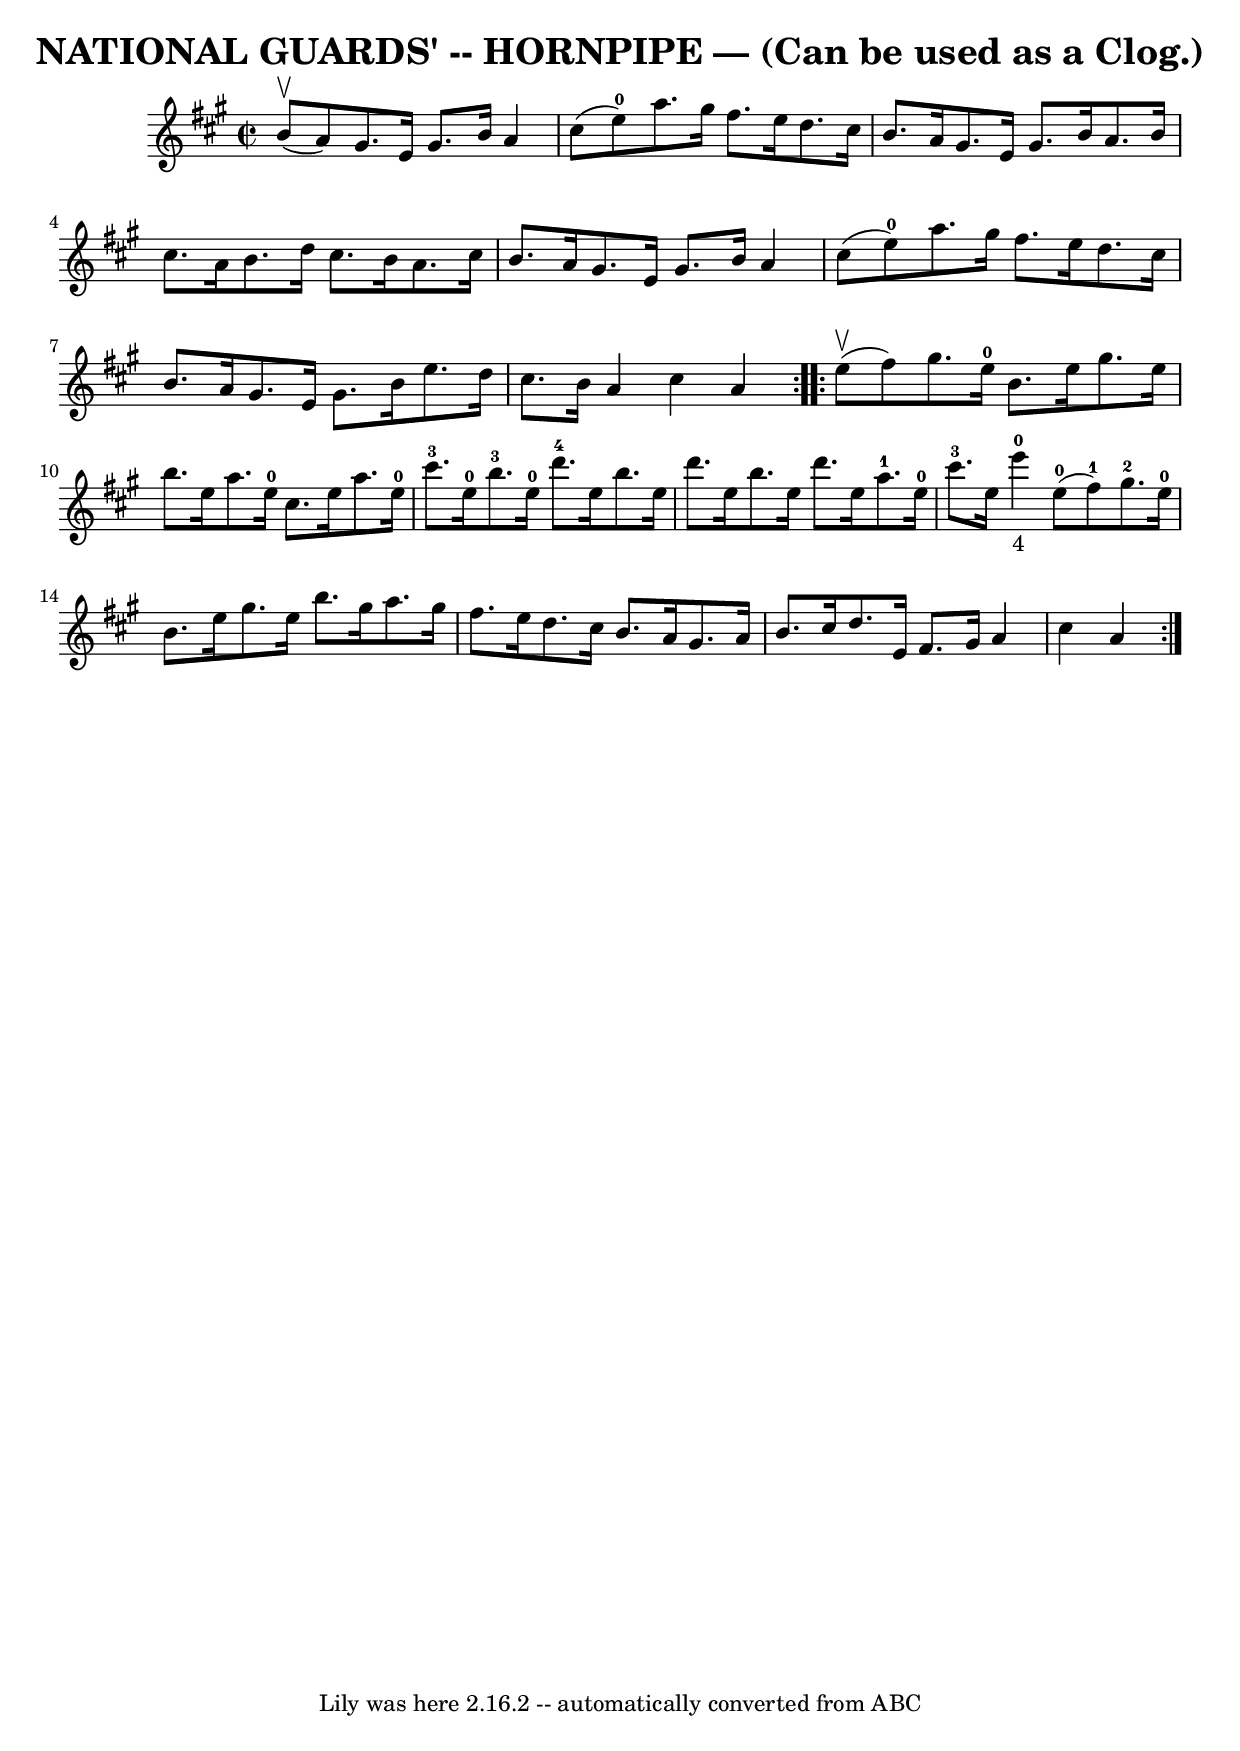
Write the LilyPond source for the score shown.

\version "2.16.2"
\include "Mammoth.ily"
\header {
  %% book = "Ryan's Mammoth Collection of Fiddle Tunes"
  crossRefNumber = "1"
  footnotes = ""
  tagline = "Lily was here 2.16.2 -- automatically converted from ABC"
  title = "NATIONAL GUARDS' -- HORNPIPE — (Can be used as a Clog.)"

}
voicedefault =  {



  \repeat volta 2 {

    \override Staff.TimeSignature #'style = #'C
    \time 2/2 
    \key a \major b'8 (^\upbow a'8)       |
    gis'8.    
    e'16 gis'8. b'16 a'4 cis''8 (e''8-0)   |
    a''8.    
    gis''16 fis''8. e''16 d''8. cis''16 b'8. a'16    |
    
    gis'8. e'16 gis'8. b'16 a'8. b'16 cis''8. a'16    |
    
    b'8. d''16 cis''8. b'16 a'8. cis''16 b'8. a'16    
    |
    |
    gis'8. e'16 gis'8. b'16 a'4 cis''8 (
    e''8-0)   |
    a''8. gis''16 fis''8. e''16 d''8.    
    cis''16 b'8. a'16    |
    gis'8. e'16 gis'8. b'16 e''8. 
    d''16 cis''8. b'16    |
    a'4 cis''4 a'4    
  }     

  \repeat volta 2 {
    e''8 (^\upbow fis''8)       |
    gis''8.    
    e''16-0 b'8. e''16 gis''8. e''16 b''8. e''16    |
    
    a''8. e''16-0 cis''8. e''16 a''8. e''16-0 cis'''8.-3   
    e''16-0       |
    b''8.-3 e''16-0 d'''8.-4 e''16    
    b''8. e''16 d'''8. e''16 b''8. e''16 d'''8. e''16    
    |
    a''8.-1 e''16-0 cis'''8.-3 e''16 e'''4 
    _"4"-0 e''8-0(fis''8-1)   |
    |
    gis''8. 
    -2 e''16-0 b'8. e''16 gis''8. e''16 b''8. gis''16    
    |
    a''8. gis''16 fis''8. e''16 d''8. cis''16 b'8.    
    a'16    |
    gis'8. a'16 b'8. cis''16 d''8. e'16 fis'8. 
    gis'16    |
    a'4 cis''4 a'4    
  }   

}

\score{
  <<

    \context Staff="default"
    {
      \voicedefault 
      
    }

  >>
  \layout {
    
  }
  \midi {
  }

}
